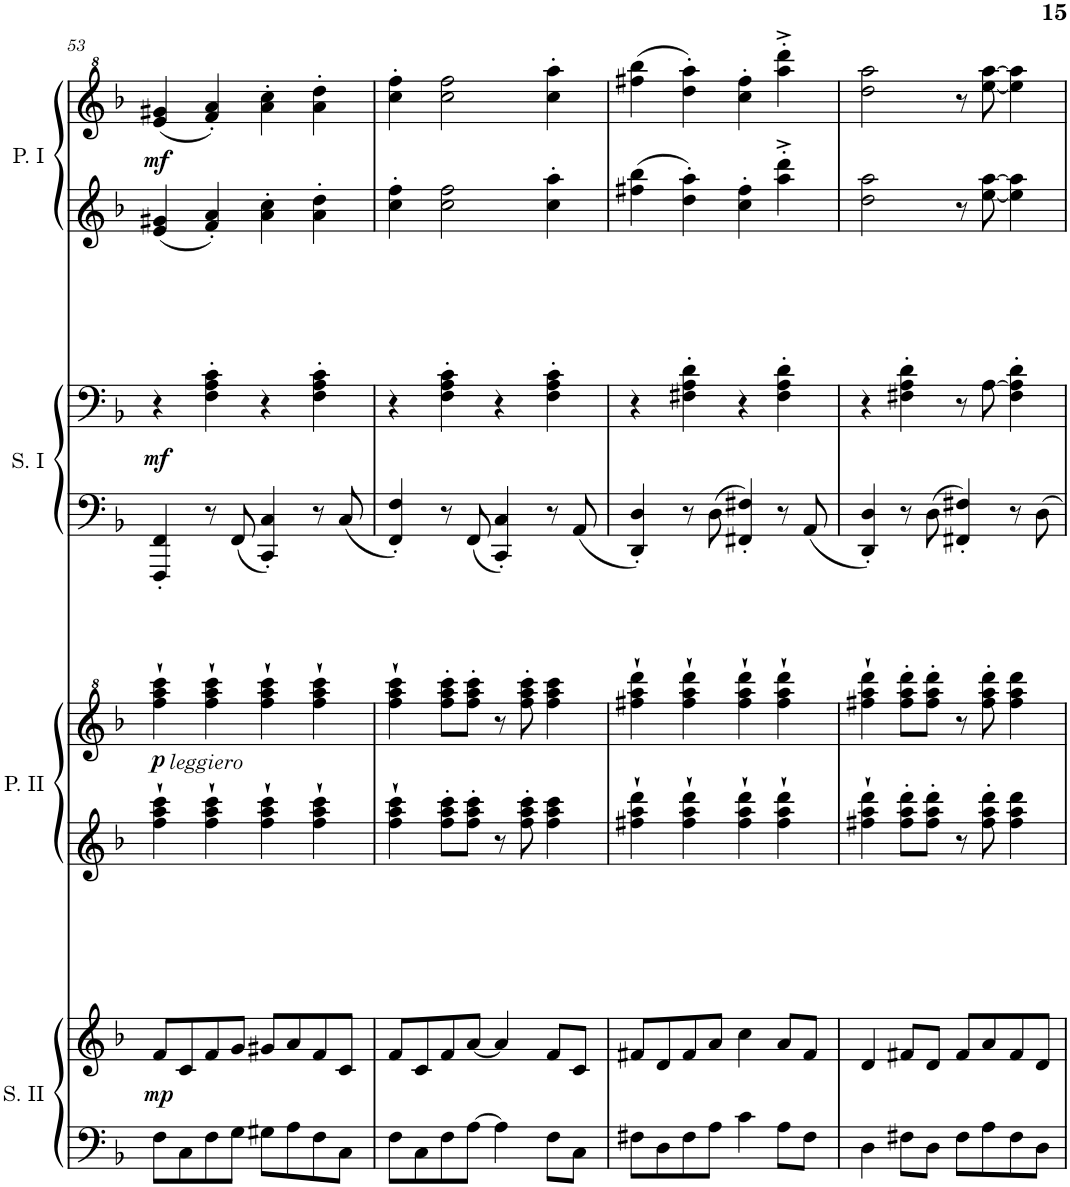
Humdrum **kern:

**kern	**kern	**dynam	**kern	**kern	**dynam	**kern	**kern	**dynam	**kern	**kern	**dynam
*part4	*part4	*part4	*part3	*part3	*part3	*part2	*part2	*part2	*part1	*part1	*part1
*staff8	*staff7	*staff7/8	*staff6	*staff5	*staff5/6	*staff4	*staff3	*staff3/4	*staff2	*staff1	*staff1/2
*I"Secondo II	*	*	*I"Primo II	*	*	*I"Secondo I	*	*	*I"Primo I	*	*
*I'S. II	*	*	*I'P. II	*	*	*I'S. I	*	*	*I'P. I	*	*
!!LO:PB:g=z
*clefF4	*clefG2	*	*clefG2	*clefG^2	*	*clefF4	*clefF4	*	*clefG2	*clefG^2	*
*k[b-]	*k[b-]	*	*k[b-]	*k[b-]	*	*k[b-]	*k[b-]	*	*k[b-]	*k[b-]	*
*M2/2	*M2/2	*	*M2/2	*M2/2	*	*M2/2	*M2/2	*	*M2/2	*M2/2	*
*met(c|)	*met(c|)	*	*met(c|)	*met(c|)	*	*met(c|)	*met(c|)	*	*met(c|)	*met(c|)	*
=53	=53	=53	=53	=53	=53	=53	=53	=53	=53	=53	=53
!	!	!	!	!LO:TX:b:i:t=leggiero	!	!	!	!	!	!	!
!	!	!LO:DY:b	!	!	!LO:DY:b	!	!	!LO:DY:b	!	!	!LO:DY:b
8F\L	8f/L	mp	4ff\` 4aa\` 4ccc\`	4fff\` 4aaa\` 4cccc\`	p	4FFF/' 4FF/'	4r	mf	4e/ 4g#X/	(4ee/ 4gg#X/	mf
8C\	8c/	.	.	.	.	.	.	.	.	.	.
8F\	8f/	.	4ff\` 4aa\` 4ccc\`	4fff\` 4aaa\` 4cccc\`	.	8r	4F\' 4A\' 4c\'	.	4f/' 4a/'	4ff/' 4aa/')	.
8G\J	8g/J	.	.	.	.	8FF/	.	.	.	.	.
8G#X\L	8g#X/L	.	4ff\` 4aa\` 4ccc\`	4fff\` 4aaa\` 4cccc\`	.	4CC/' 4C/'	4r	.	4a\' 4cc\'	4aa\' 4ccc\'	.
8A\	8a/	.	.	.	.	.	.	.	.	.	.
8F\	8f/	.	4ff\` 4aa\` 4ccc\`	4fff\` 4aaa\` 4cccc\`	.	8r	4F\' 4A\' 4c\'	.	4a\' 4dd\'	4aa\' 4ddd\'	.
8C\J	8c/J	.	.	.	.	8C/	.	.	.	.	.
=54	=54	=54	=54	=54	=54	=54	=54	=54	=54	=54	=54
8F\L	8f/L	.	4ff\` 4aa\` 4ccc\`	4fff\` 4aaa\` 4cccc\`	.	4FF/' 4F/'	4r	.	4cc\' 4ff\'	4ccc\' 4fff\'	.
8C\	8c/	.	.	.	.	.	.	.	.	.	.
8F\	8f/	.	8ff\'> 8aa\'> 8ccc\'>L	8fff\'> 8aaa\'> 8cccc\'>L	.	8r	4F\' 4A\' 4c\'	.	2cc\ 2ff\	2ccc\ 2fff\	.
[8A\J	[8a/J	.	8ff\'> 8aa\'> 8ccc\'>J	8fff\'> 8aaa\'> 8cccc\'>J	.	8FF/	.	.	.	.	.
4A\]	4a/]	.	8r	8r	.	4CC/' 4C/'	4r	.	.	.	.
.	.	.	8ff\'> 8aa\'> 8ccc\'>	8fff\'> 8aaa\'> 8cccc\'>	.	.	.	.	.	.	.
8F\L	8f/L	.	4ff\ 4aa\ 4ccc\	4fff\ 4aaa\ 4cccc\	.	8r	4F\' 4A\' 4c\'	.	4cc\' 4aa\'	4ccc\' 4aaa\'	.
8C\J	8c/J	.	.	.	.	8AA/	.	.	.	.	.
=55	=55	=55	=55	=55	=55	=55	=55	=55	=55	=55	=55
8F#X\L	8f#X/L	.	4ff#X\` 4aa\` 4ddd\`	4fff#X\` 4aaa\` 4dddd\`	.	4DD/' 4D/'	4r	.	4ff#X\ 4bb-\	(4fff#X\ 4bbb-\	.
8D\	8d/	.	.	.	.	.	.	.	.	.	.
8F#\	8f#/	.	4ff#\` 4aa\` 4ddd\`	4fff#\` 4aaa\` 4dddd\`	.	8r	4F#X\' 4A\' 4d\'	.	4dd\' 4aa\'	4ddd\' 4aaa\')	.
8A\J	8a/J	.	.	.	.	8D\	.	.	.	.	.
4c\	4cc\	.	4ff#\` 4aa\` 4ddd\`	4fff#\` 4aaa\` 4dddd\`	.	4FF#X/' 4F#X/'	4r	.	4cc\' 4ff#\'	4ccc\' 4fff#\'	.
8A\L	8a/L	.	4ff#\` 4aa\` 4ddd\`	4fff#\` 4aaa\` 4dddd\`	.	8r	4F#\' 4A\' 4d\'	.	4aa\'>^> 4ddd\'>^>	4aaa\'>^> 4dddd\'>^>	.
8F#\J	8f#/J	.	.	.	.	8AA/	.	.	.	.	.
=56	=56	=56	=56	=56	=56	=56	=56	=56	=56	=56	=56
4D\	4d/	.	4ff#X\` 4aa\` 4ddd\`	4fff#X\` 4aaa\` 4dddd\`	.	4DD/' 4D/'	4r	.	2dd\ 2aa\	2ddd\ 2aaa\	.
8F#X\L	8f#X/L	.	8ff#\'> 8aa\'> 8ddd\'>L	8fff#\'> 8aaa\'> 8dddd\'>L	.	8r	4F#X\' 4A\' 4d\'	.	.	.	.
8D\J	8d/J	.	8ff#\'> 8aa\'> 8ddd\'>J	8fff#\'> 8aaa\'> 8dddd\'>J	.	8D\	.	.	.	.	.
8F#\L	8f#/L	.	8r	8r	.	4FF#X/' 4F#X/'	8r	.	8r	8r	.
8A\	8a/	.	8ff#\'> 8aa\'> 8ddd\'>	8fff#\'> 8aaa\'> 8dddd\'>	.	.	[8A\	.	[8ee\ [8aa\	[8eee\ [8aaa\	.
8F#\	8f#/	.	4ff#\ 4aa\ 4ddd\	4fff#\ 4aaa\ 4dddd\	.	8r	4F#\' 4A\]' 4d\'	.	4ee\] 4aa\]	4eee\] 4aaa\]	.
8D\J	8d/J	.	.	.	.	8D\	.	.	.	.	.
=	=	=	=	=	=	=	=	=	=	=	=
*-	*-	*-	*-	*-	*-	*-	*-	*-	*-	*-	*-
